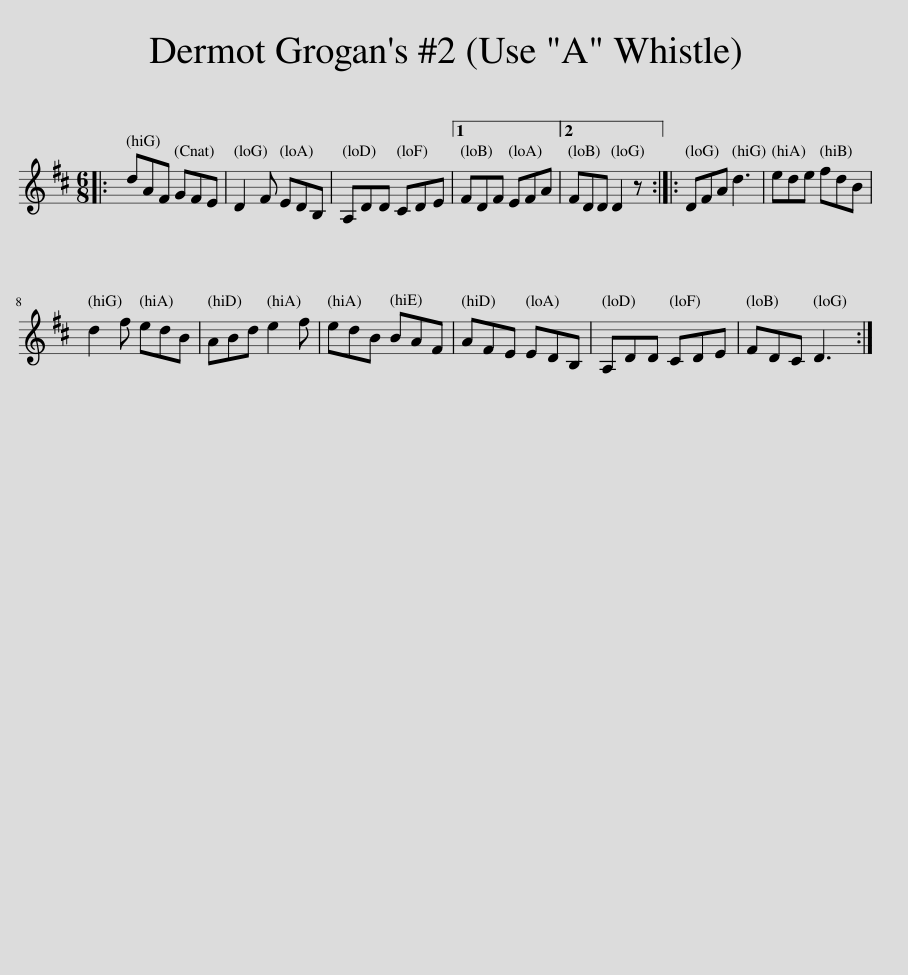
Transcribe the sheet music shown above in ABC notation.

X:1
L:1/8
M:6/8
I:linebreak $
K:D
V:1 treble
V:1
|: dAF GFE | D2 F EDB, | A,DD CDE |1 FDF EFA ||2 FDD D2 z :: %5
 DFA d3 | ede fdB |$ d2 f edB | ABd e2 f | edB BAF | %10
 AFE EDB, | A,DD CDE | FDC D3 :| %13
